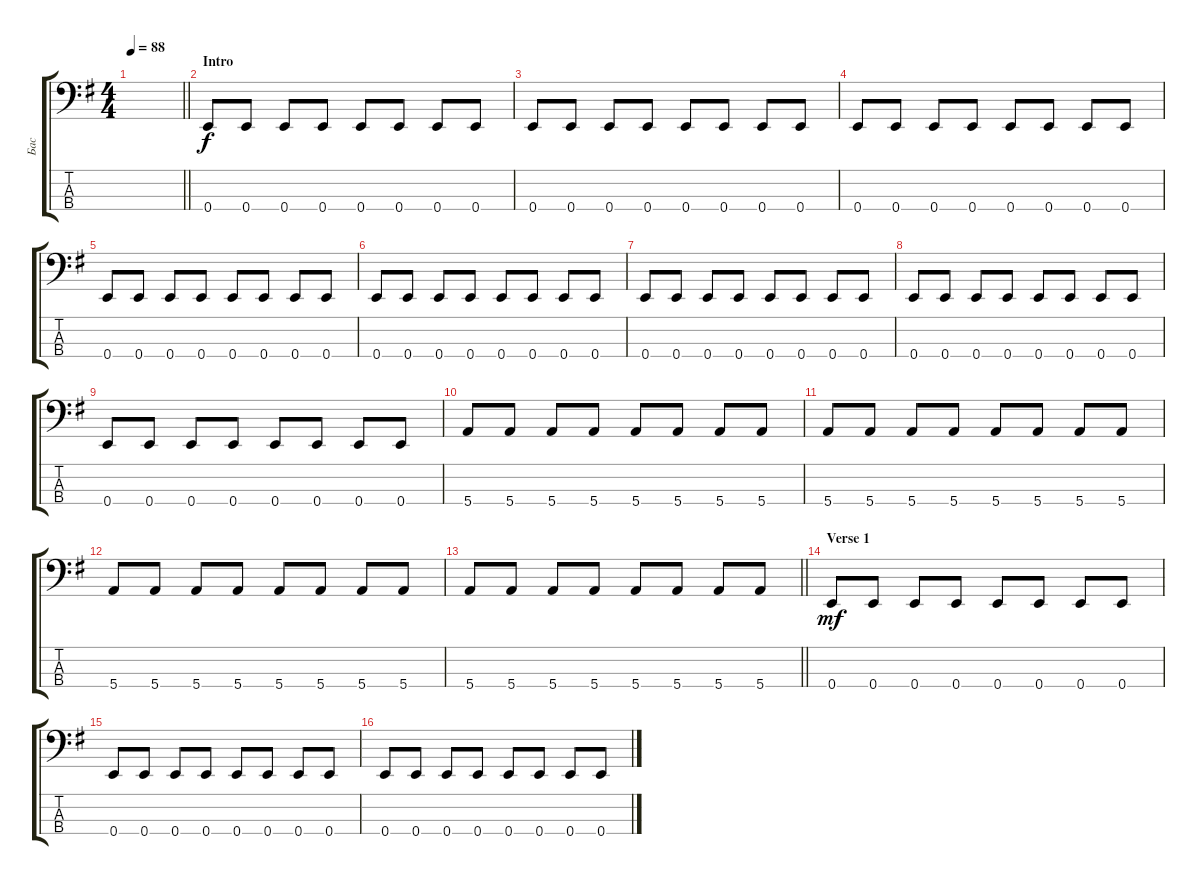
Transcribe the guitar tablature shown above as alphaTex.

\track ("Бас" "Бас") {instrument electricbassfinger}
\staff {score tabs}
\tuning (G2 D2 A1 E1) {hide}
\ts (4 4)
\tempo 88
\clef f4
\barLineRight lightlight
\ks eminor
|
\section ("" "Intro")
0.4.8 0.4.8 0.4.8 0.4.8 0.4.8 0.4.8 0.4.8 0.4.8 |
0.4.8 0.4.8 0.4.8 0.4.8 0.4.8 0.4.8 0.4.8 0.4.8 |
0.4.8 0.4.8 0.4.8 0.4.8 0.4.8 0.4.8 0.4.8 0.4.8 |
0.4.8 0.4.8 0.4.8 0.4.8 0.4.8 0.4.8 0.4.8 0.4.8 |
0.4.8 0.4.8 0.4.8 0.4.8 0.4.8 0.4.8 0.4.8 0.4.8 |
0.4.8 0.4.8 0.4.8 0.4.8 0.4.8 0.4.8 0.4.8 0.4.8 |
0.4.8 0.4.8 0.4.8 0.4.8 0.4.8 0.4.8 0.4.8 0.4.8 |
0.4.8 0.4.8 0.4.8 0.4.8 0.4.8 0.4.8 0.4.8 0.4.8 |
5.4.8{dy f} 5.4.8 5.4.8 5.4.8 5.4.8 5.4.8 5.4.8 5.4.8 |
5.4.8 5.4.8 5.4.8 5.4.8 5.4.8 5.4.8 5.4.8 5.4.8 |
5.4.8 5.4.8 5.4.8 5.4.8 5.4.8 5.4.8 5.4.8 5.4.8 |
\barLineRight lightlight
5.4.8 5.4.8 5.4.8 5.4.8 5.4.8 5.4.8 5.4.8 5.4.8 |
\section ("" "Verse 1")
0.4.8{dy mf} 0.4.8 0.4.8 0.4.8 0.4.8 0.4.8 0.4.8 0.4.8 |
0.4.8 0.4.8 0.4.8 0.4.8 0.4.8 0.4.8 0.4.8 0.4.8 |
0.4.8 0.4.8 0.4.8 0.4.8 0.4.8 0.4.8 0.4.8 0.4.8
